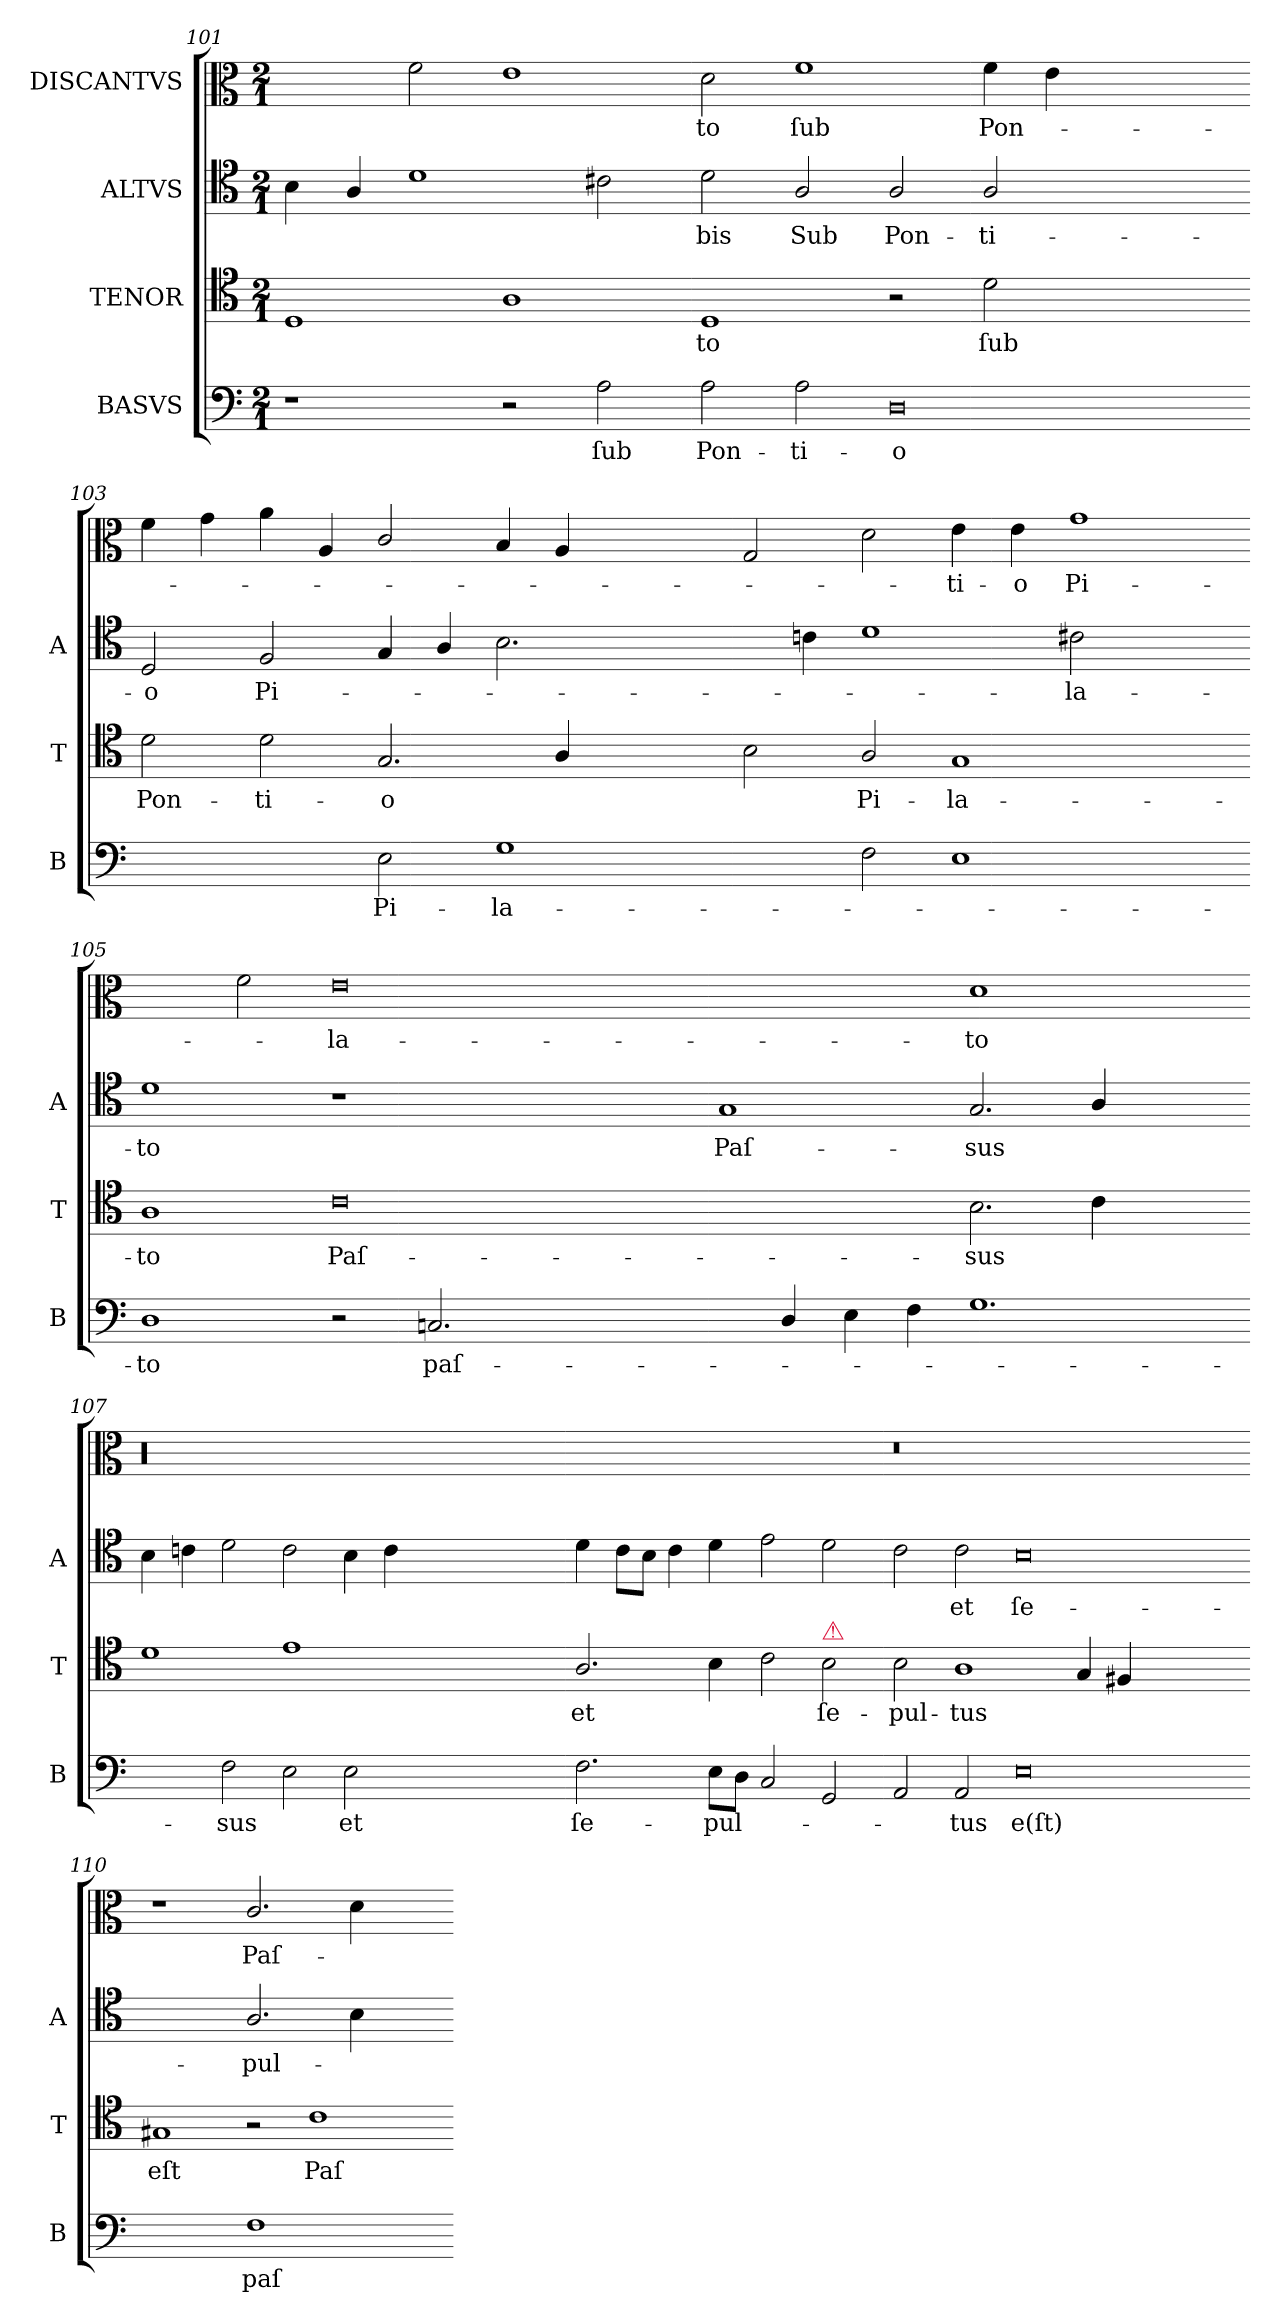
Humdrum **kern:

**kern	**text	**kern	**text	**kern	**text	**kern	**text
*part4	*part4	*part3	*part3	*part2	*part2	*part1	*part1
*staff4	*staff4	*staff3	*staff3	*staff2	*staff2	*staff1	*staff1
*I"BASVS	*	*I"TENOR	*	*I"ALTVS	*	*I"DISCANTVS	*
*I'B	*	*I'T	*	*I'A	*	*	*
*clefF4	*	*clefC4	*	*clefC4	*	*clefC3	*
*k[]	*	*k[]	*	*k[]	*	*k[]	*
*M2/1	*	*M2/1	*	*M2/1	*	*M2/1	*
=101	=101	=101	=101	=101	=101	=101	=101
1r	.	1D/	.	4B\	.	2ryy	.
.	.	.	.	4A/	.	.	.
.	.	.	.	1d\	.	2f\	.
2r	.	1A\	.	.	.	1e\	.
2A\	ſub	.	.	2c#X\	.	.	.
=102-	=102-	=102-	=102-	=102-	=102-	=102-	=102-
2A\	Pon-	1D/	-to	2d\	-bis	2d\	-to
2A\	-ti-	.	.	2A/	Sub	1f\	ſub
0D\	-o	2r	.	2A/	Pon-	.	.
.	.	2d\	ſub	2A/	-ti-	4f\	Pon-
.	.	.	.	.	.	4e\	.
.	.	1ryy	.	1ryy	.	1ryy	.
=103-	=103-	=103-	=103-	=103-	=103-	=103-	=103-
1ryy	.	2d\	Pon-	2D/	-o	4f\	.
.	.	.	.	.	.	4g\	.
.	.	2d\	-ti-	2F/	Pi-	4a\	.
.	.	.	.	.	.	4A/	.
2E\	Pi-	2.G/	-o	4G/	.	2c/	.
.	.	.	.	4A/	.	.	.
1G\	-la-	.	.	2.B\	.	4B/	.
.	.	4A/	.	.	.	4A/	.
.	.	2ryy	.	.	.	2ryy	.
.	.	.	.	4ryy	.	.	.
=104-	=104-	=104-	=104-	=104-	=104-	=104-	=104-
2ryy	.	2B\	.	4ryy	.	2G/	.
.	.	.	.	4cn\	.	.	.
2F\	.	2A/	Pi-	1d\	.	2d\	.
1E\	.	1G/	-la-	.	.	4e\	-ti-
.	.	.	.	.	.	4e\	-o
.	.	.	.	2c#X\	la-	1g\	Pi-
2ryy	.	2ryy	.	2ryy	.	.	.
=105-	=105-	=105-	=105-	=105-	=105-	=105-	=105-
1D\	-to	1A\	-to	1d\	-to	2ryy	.
.	.	.	.	.	.	2f\	.
2r	.	0c\	Paſ-	1r	.	0e\	-la-
2.Cn/	paſ-	.	.	.	.	.	.
.	.	.	.	1ryy	.	.	.
2.ryy	.	.	.	.	.	.	.
=106-	=106-	=106-	=106-	=106-	=106-	=106-	=106-
4ryy	.	1ryy	.	1G/	Paſ-	1ryy	.
4D/	.	.	.	.	.	.	.
4E\	.	.	.	.	.	.	.
4F\	.	.	.	.	.	.	.
1.G\	.	2.B\	-sus	2.G/	-sus	1d\	-to
.	.	4c\	.	4A/	.	.	.
.	.	2ryy	.	2ryy	.	2ryy	.
=107-	=107-	=107-	=107-	=107-	=107-	=107-	=107-
2ryy	.	1d\	.	4B\	.	00r	.
.	.	.	.	4cn\	.	.	.
2F\	-sus	.	.	2d\	.	.	.
2E\	.	1e\	.	2c\	.	.	.
2E\	et	.	.	4B\	.	.	.
.	.	.	.	4c\	.	.	.
0ryy	.	0ryy	.	0ryy	.	.	.
=108-	=108-	=108-	=108-	=108-	=108-	=108-	=108-
2.F\	ſe-	2.A/	et	4d\	.	0ryy	.
.	.	.	.	8c\L	.	.	.
.	.	.	.	8B\J	.	.	.
.	.	.	.	4c\	.	.	.
8E\L	-pul-	4B\	.	4d\	.	.	.
8D\J	.	.	.	.	.	.	.
2C/	.	2c\	.	2e\	.	.	.
!	!	!LO:TX:a:color=crimson:t=⚠	!	!	!	!	!
2GG/	.	2B\	ſe-	2d\	.	.	.
=109-	=109-	=109-	=109-	=109-	=109-	=109-	=109-
2AA/	.	2B\	-pul-	2c\	.	0r	.
2AA/	tus	1A\	-tus	2c\	et	.	.
0E\	e(ſt)	.	.	0B\	ſe-	.	.
.	.	4G/	.	.	.	.	.
.	.	4F#X/	.	.	.	.	.
.	.	1ryy	.	.	.	1ryy	.
=110-	=110-	=110-	=110-	=110-	=110-	=110-	=110-
1ryy	.	1G#X/	eſt	1ryy	.	1r	.
1F\	paſ-	2r	.	2.A/	-pul-	2.c/	Paſ-
.	.	1c\	Paſ-	.	.	.	.
.	.	.	.	4B\	.	4d\	.
2ryy	.	.	.	2ryy	.	2ryy	.
=-	=-	=-	=-	=-	=-	=-	=-
*-	*-	*-	*-	*-	*-	*-	*-
